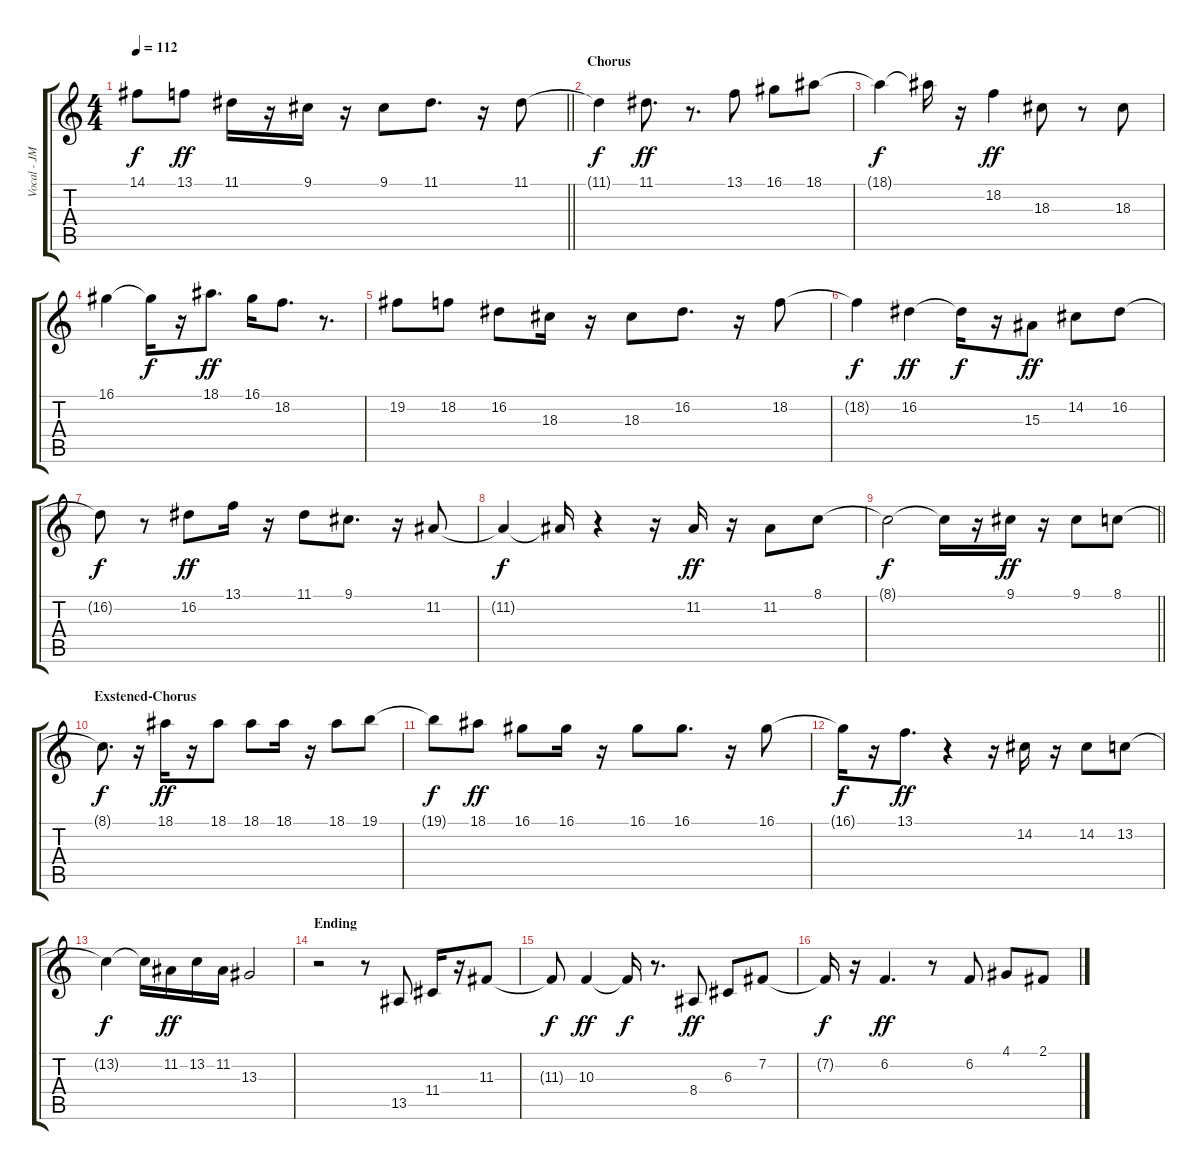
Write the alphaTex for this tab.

\track ("Vocal - JM" "Vocal - JM") {instrument lead2sawtooth}
\staff {score tabs}
\tuning (E4 B3 G3 D3 A2 E2) {hide}
\ts (4 4)
\tempo 112
\clef g2
\barLineRight lightlight
\ks c
14.1{t}.8{dy f} 13.1.8{dy ff} 11.1.16 r.16 9.1.16 r.16 9.1.8 11.1.8{d} r.16 11.1.8 |
\section ("" "Chorus")
11.1{t}.4{dy f} 11.1.8{d dy ff} r.8{d} 13.1.8 16.1.8 18.1.8 |
18.1{t}.4{dy f} 18.1{t}.16 r.16 18.2.4{dy ff} 18.3.8 r.8 18.3.8 |
16.1.4 16.1{t}.16{dy f} r.16 18.1.8{d dy ff} 16.1.16 18.2.8{d} r.8{d} |
19.2.8 18.2.8 16.2.8 18.3.16 r.16 18.3.8 16.2.8{d} r.16 18.2.8 |
18.2{t}.4{dy f} 16.2.4{dy ff} 16.2{t}.16{dy f} r.16 15.3.8{dy ff} 14.2.8 16.2.8 |
16.2{t}.8{dy f} r.8 16.2.8{dy ff} 13.1.16 r.16 11.1.8 9.1.8{d} r.16 11.2.8 |
11.2{t}.4{dy f} 11.2{t}.16 r.4 r.16 11.2.16{dy ff} r.16 11.2.8 8.1.8 |
\barLineRight lightlight
8.1{t}.2{dy f} 8.1{t}.16 r.16 9.1.16{dy ff} r.16 9.1.8 8.1.8 |
\section ("" "Exstened-Chorus")
8.1{t}.8{d dy f} r.16 18.1.16{dy ff} r.16 18.1.8 18.1.8 18.1.16 r.16 18.1.8 19.1.8 |
19.1{t}.8{dy f} 18.1.8{dy ff} 16.1.8 16.1.16 r.16 16.1.8 16.1.8{d} r.16 16.1.8 |
16.1{t}.16{dy f} r.16 13.1.8{d dy ff} r.4 r.16 14.2.16 r.16 14.2.8 13.2.8 |
13.2{t}.4{dy f} 13.2{t}.16 11.2.16{dy ff} 13.2.16 11.2.16 13.3.2 |
\section ("" "Ending")
r.2 r.8 13.5.8 11.4.16 r.16 11.3.8 |
11.3{t}.8{dy f} 10.3.4{dy ff} 10.3{t}.16{dy f} r.8{d} 8.4.8{dy ff} 6.3.8 7.2.8 |
7.2{t}.16{dy f} r.16 6.2.4{d dy ff} r.8 6.2.8 4.1.8 2.1.8
